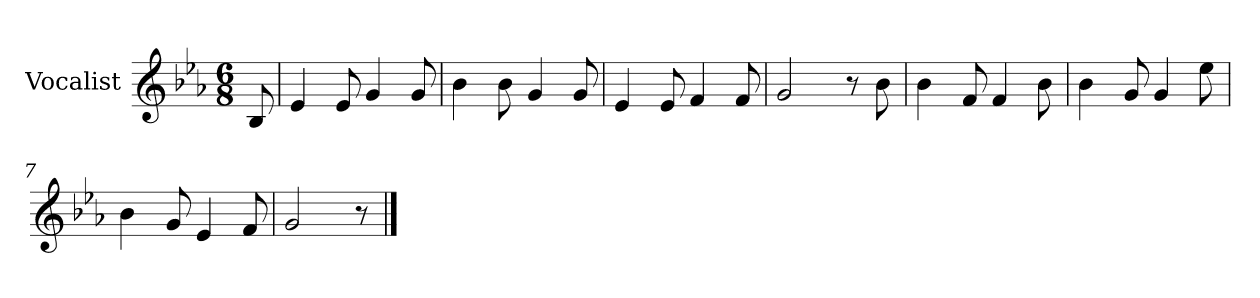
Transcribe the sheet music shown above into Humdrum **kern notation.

**kern
*part1
*staff1
*I"Vocalist
*k[b-e-a-]
*E-:
*M6/8
=
8B-
=1
4e-
8e-
4g
8g
=2
4b-
8b-
4g
8g
=3
4e-
8e-
4f
8f
=4
2g
8r
8b-
=5
4b-
8f
4f
8b-
=6
4b-
8g
4g
8ee-
=7
4b-
8g
4e-
8f
=8
2g
8r
==
*-
